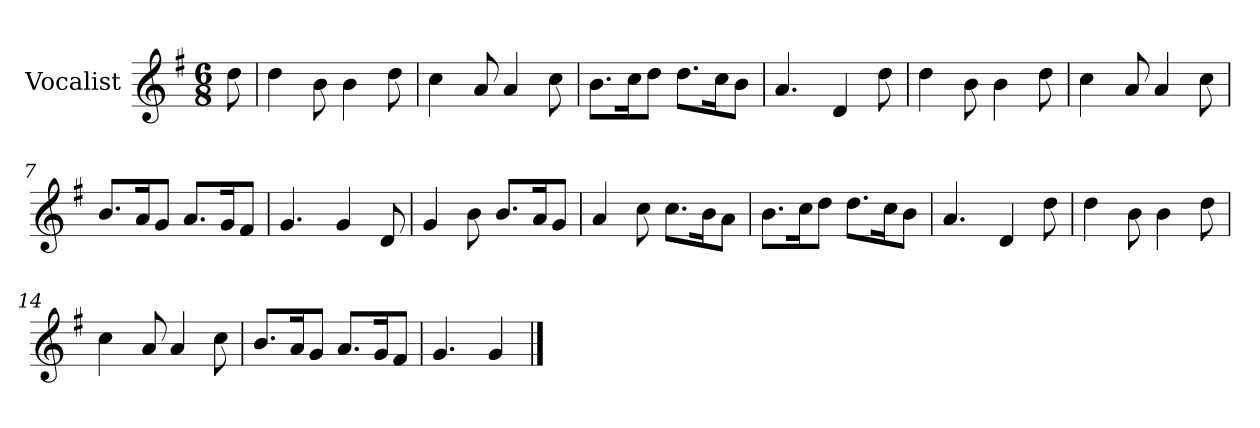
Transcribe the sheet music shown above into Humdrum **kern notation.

**kern
*part1
*staff1
*I"Vocalist
*k[f#]
*G:
*M6/8
=
8dd
=1
4dd
8b
4b
8dd
=2
4cc
8a
4a
8cc
=3
8.bL
16ccK
8ddJ
8.ddL
16ccK
8bJ
=4
4.a
4d
8dd
=5
4dd
8b
4b
8dd
=6
4cc
8a
4a
8cc
=7
8.bL
16aK
8gJ
8.aL
16gK
8f#J
=8
4.g
4g
8d
=9
4g
8b
8.bL
16aK
8gJ
=10
4a
8cc
8.ccL
16bK
8aJ
=11
8.bL
16ccK
8ddJ
8.ddL
16ccK
8bJ
=12
4.a
4d
8dd
=13
4dd
8b
4b
8dd
=14
4cc
8a
4a
8cc
=15
8.bL
16aK
8gJ
8.aL
16gK
8f#J
=16
4.g
4g
==
*-
